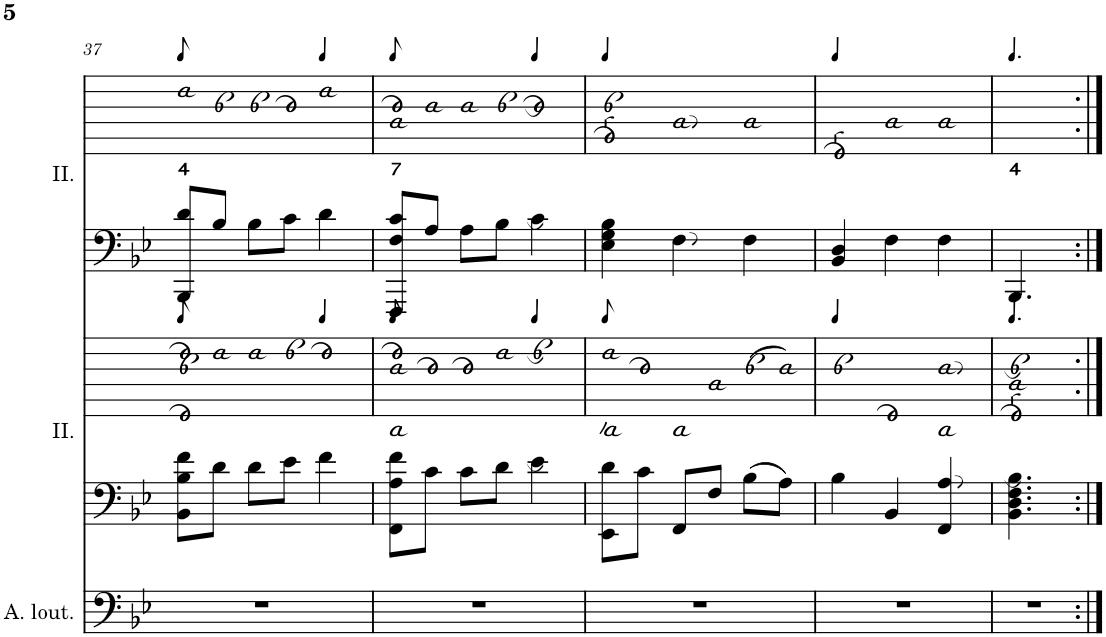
**kern	**kern	**kern	**kern	**kern
*part3	*part2	*part2	*part1	*part1
*staff5	*staff4	*staff3	*staff2	*staff1
*I"Arciloutna	*I"II.	*	*I"I.	*
*I'A. lout.	*I'II.	*	*	*
!!LO:PB:g=z
*clefF4	*clefF4	*	*clefF4	*
*k[b-e-]	*k[b-e-]	*k[b-e-]	*k[b-e-]	*k[b-e-]
*M3/4	*M3/4	*M3/4	*M3/4	*M3/4
=37	=37	=37	=37	=37
2.r	8BB-\ 8B-\ 8f\L	8BB-\ 8B-\ 8f\L	8BBB-/ 8d/L	8BBB-\ 8d\L
.	8d\J	8dJ	8B-/J	8B-J
.	8d\L	8dL	8B-\L	8B-L
.	8e-\J	8e-J	8c\J	8cJ
.	4f\	4f	4d\	4d
=38	=38	=38	=38	=38
2.r	8FF\ 8A\ 8f\L	8FF\ 8A\ 8f\L	8FFF/ 8F/ 8c/L	8FFF\ 8F\ 8c\L
.	8c\J	8cJ	8A/J	8AJ
.	8c\L	8cL	8A\L	8AL
.	8d\J	8dJ	8B-\J	8B-J
.	4e-\	4e-	4c\	4c
=39	=39	=39	=39	=39
2.r	8EE-\ 8d\L	8EE-\ 8d\L	4E-\ 4G\ 4B-\	4E- 4G 4B-
.	8c\J	8cJ	.	.
.	8FF/L	8FFL	4F\	4F
.	8F/J	8FJ	.	.
.	8B-\L	(8B-L	4F\	4F
.	8A\J	8AJ)	.	.
=40	=40	=40	=40	=40
2.r	4B-\	4B-	4BB-/ 4D/	4BB- 4D
.	4BB-/	4BB-	4F\	4F
.	4FF/ 4A/	4FF 4A	4F\	4F
=41	=41	=41	=41	=41
2.r	4.BB-\ 4.D\ 4.F\ 4.B-\	4.BB- 4.D 4.F 4.B-	4.BBB-/	4.BBB-
.	4.ryy	4.ryy	4.ryy	4.ryy
=:|!	=:|!	=:|!	=:|!	=:|!
*-	*-	*-	*-	*-
